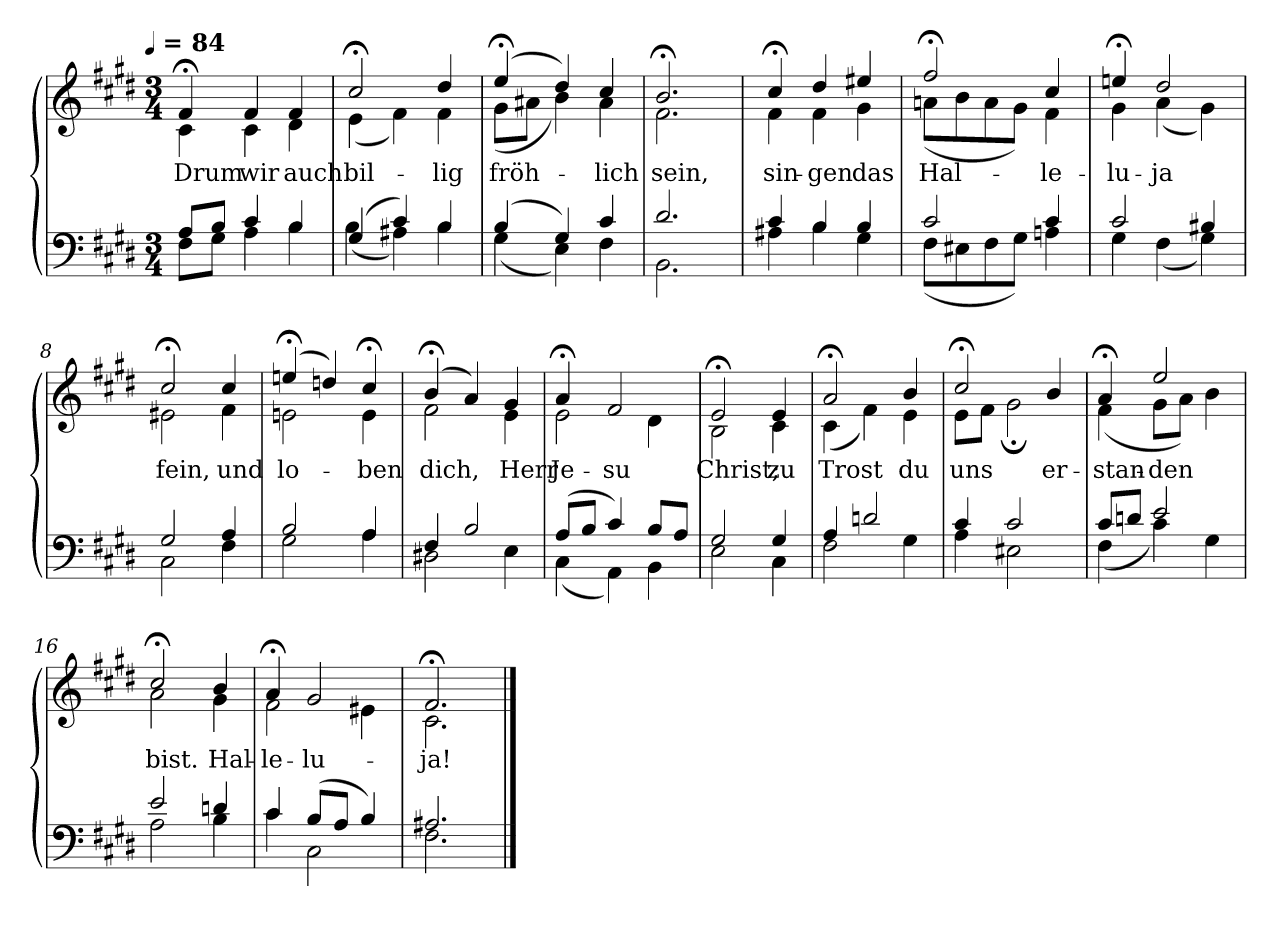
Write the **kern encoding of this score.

**kern	**kern	**text	**dynam
*part1	*part1	*part1	*part1
*staff2	*staff1	*staff1	*staff1/2
*clefF4	*clefG2	*	*
*k[f#c#g#d#]	*k[f#c#g#d#]	*	*
!!LO:TX:omd:t=[quarter] = 84
*M3/4	*M3/4	*	*
*MM84	*MM84	*	*
=1	=1	=1	=1
*^	*^	*	*
8AL	8F#L	4f#;<	4c#	Drum	.
8BJ	8G#J	.	.	.	.
4c#	4A	4f#	4c#	wir	.
4B	4B	4f#	4d#	auch	.
=2	=2	=2	=2	=2	=2
(4G#	(4B	2cc#;<	(4e	bil-	.
4c#)	4A#X)	.	4f#)	.	.
4B	4B	4dd#	4f#	-lig	.
=3	=3	=3	=3	=3	=3
(4B	(4G#	(4ee;<	(8g#L	fröh-	.
.	.	.	8a#XJ	.	.
4G#)	4E)	4dd#)	4b)	.	.
4c#	4F#	4cc#	4a#	-lich	.
=4	=4	=4	=4	=4	=4
2.d#	2.BB	2.b;<	2.f#	sein,	.
=5	=5	=5	=5	=5	=5
4c#	4A#X	4cc#;<	4f#	sin-	.
4B	4B	4dd#	4f#	-gen	.
4B	4G#	4ee#X	4g#	das	.
=6	=6	=6	=6	=6	=6
2c#	(8F#L	2ff#;<	(8anL	Hal-	.
.	8E#X	.	8b	.	.
.	8F#	.	8a	.	.
.	8G#J)	.	8g#J)	.	.
4c#	4An	4cc#	4f#	le-	.
!!LO:LB:g=z	!!
=7	=7	=7	=7	=7	=7
2c#	4G#	4een;<	4g#	-lu-	.
.	(4F#	2dd#	(4a	-ja	.
4B#X	4G#)	.	4g#)	.	.
=8	=8	=8	=8	=8	=8
2G#	2C#	2cc#;<	2e#X	fein,	.
4A	4F#	4cc#	4f#	und	♩ = 85
=9	=9	=9	=9	=9	=9
2B	2G#	(4een;<	2en	lo-	.
.	.	4ddn)	.	.	.
4A	4A	4cc#;<	4e	-ben	♩ = 84
=10	=10	=10	=10	=10	=10
*	*	*MM86	*	*	*
4F#	2D#X	(4b;<	2f#	dich,	.
2B	.	4a)	.	.	♩ = 84.7
.	4E	4g#	4e	Herr	♩ = 84
=11	=11	=11	=11	=11	=11
(8AL	(4C#	4a;<	2e	Je-	.
8BJ	.	.	.	.	.
4c#)	4AA)	2f#	.	-su	.
8BL	4BB	.	4d#	.	.
8AJ	.	.	.	.	.
=12	=12	=12	=12	=12	=12
*	*	*MM83	*	*	*
2G#	2E	2e;<	2B	Christ;	.
4G#	4C#	4e	4c#	zu	♩ = 84
!!LO:LB:g=z	!!
=13	=13	=13	=13	=13	=13
4A	2F#	2a;<	(4c#	Trost	.
2dn	.	.	4f#)	.	.
.	4G#	4b	4e	du	.
=14	=14	=14	=14	=14	=14
4c#	4A	2cc#;<	8eL	uns	.
.	.	.	8f#J	.	.
2c#	2E#X	.	2g#;	.	.
.	.	4b	.	er-	.
=15	=15	=15	=15	=15	=15
*	*	*MM84	*	*	*
8c#L	(4F#	4a;<	(4f#	-stan-	.
8dnJ	.	.	.	.	.
2e	4c#)	2ee	8g#L	-den	♩ = 80
.	.	.	8aJ)	.	.
.	4G#	.	4b	.	.
=16	=16	=16	=16	=16	=16
*	*	*MM75	*	*	*
2e	2A	2cc#;<	2a	bist.	.
4dn	4B	4b	4g#	Hal-	♩ = 74.3
=17	=17	=17	=17	=17	=17
4c#	4c#	4a;<	2f#	-le-	.
(8BL	2C#	2g#	.	-lu-	♩ = 72
8AJ	.	.	.	.	.
4B)	.	.	4e#X	.	.
=18	=18	=18	=18	=18	=18
2.A#X	2.F#	2.f#;<	2.c#	-ja!	.
*v	*v	*	*	*	*
*	*v	*v	*	*
==	==	==	==
*-	*-	*-	*-
